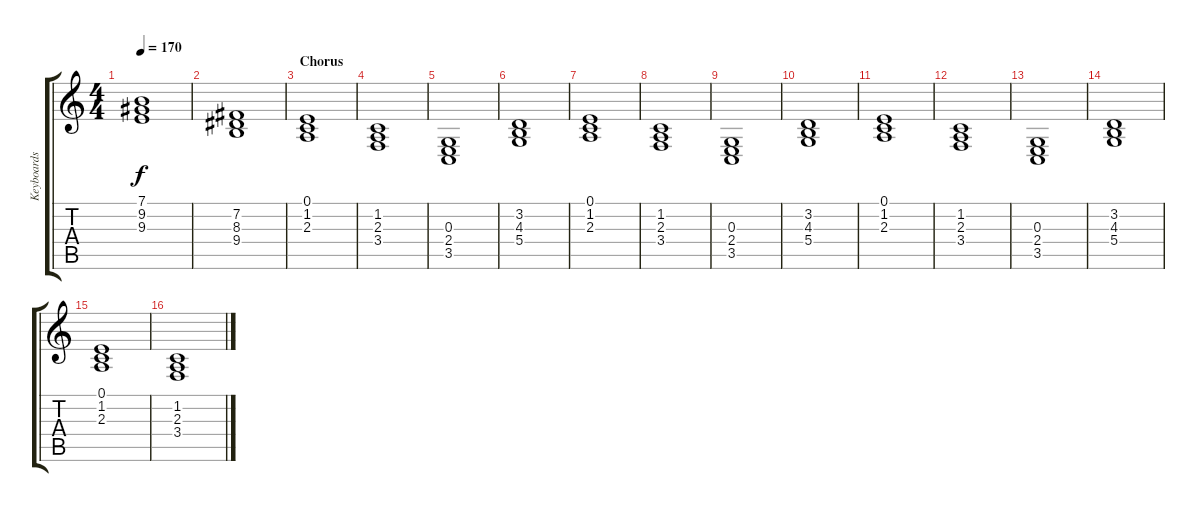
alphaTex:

\track ("Keyboards" "Keyboards") {instrument tremolostrings}
\staff {score tabs}
\tuning (E4 B3 G3 D3 A2 E2) {hide}
\ts (4 4)
\tempo 170
\clef g2
\ks c
(7.1 9.2 9.3).1{dy f} |
(7.2 8.3 9.4).1 |
\section ("" "Chorus")
(0.1 1.2 2.3).1 |
(1.2 2.3 3.4).1 |
(0.3 2.4 3.5).1 |
(3.2 4.3 5.4).1 |
(0.1 1.2 2.3).1 |
(1.2 2.3 3.4).1 |
(0.3 2.4 3.5).1 |
(3.2 4.3 5.4).1 |
(0.1 1.2 2.3).1 |
(1.2 2.3 3.4).1 |
(0.3 2.4 3.5).1 |
(3.2 4.3 5.4).1 |
(0.1 1.2 2.3).1 |
(1.2 2.3 3.4).1
